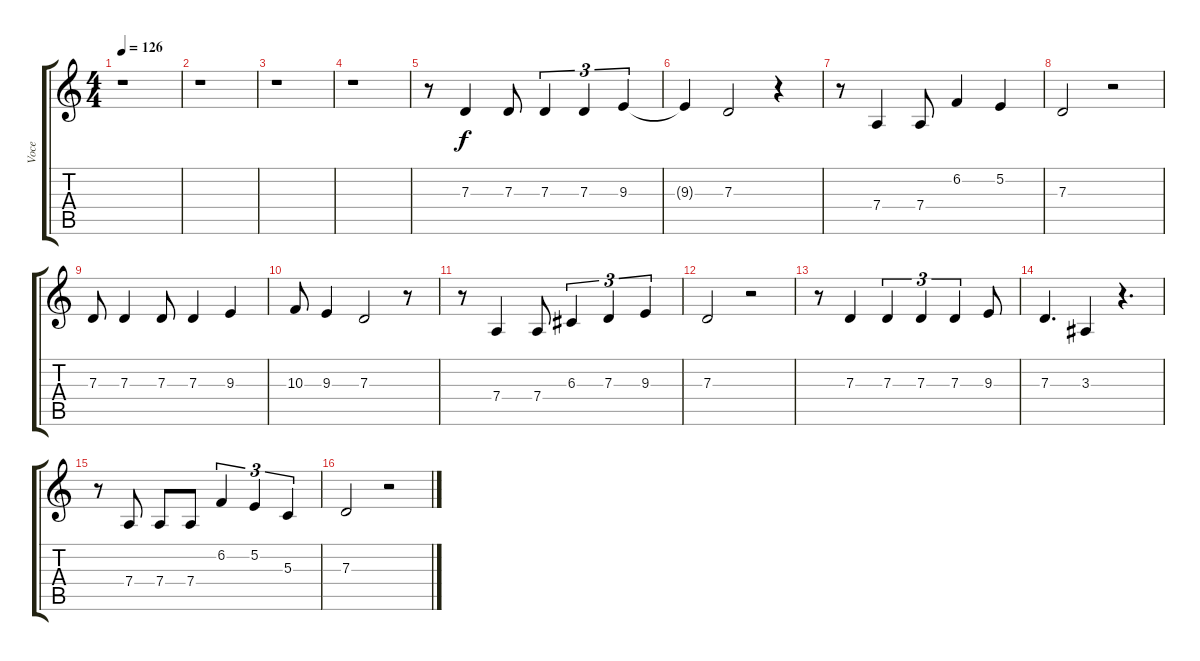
\track ("Voce" "Voce") {instrument altosax}
\staff {score tabs}
\tuning (E4 B3 G3 D3 A2 E2) {hide}
\ts (4 4)
\tempo 126
\clef g2
\ks c
r.1{dy f instrument altosax} |
r.1 |
r.1 |
r.1 |
r.8 7.3.4 7.3.8 7.3.4{tu (3 2)} 7.3.4{tu (3 2)} 9.3.4{tu (3 2)} |
9.3{t}.4 7.3.2 r.4 |
r.8 7.4.4 7.4.8 6.2.4 5.2.4 |
7.3.2 r.2 |
7.3.8 7.3.4 7.3.8 7.3.4 9.3.4 |
10.3.8 9.3.4 7.3.2 r.8 |
r.8 7.4.4 7.4.8 6.3.4{tu (3 2)} 7.3.4{tu (3 2)} 9.3.4{tu (3 2)} |
7.3.2 r.2 |
r.8 7.3.4 7.3.4{tu (3 2)} 7.3.4{tu (3 2)} 7.3.4{tu (3 2)} 9.3.8 |
7.3.4{d} 3.3.4 r.4{d} |
r.8 7.4.8 7.4.8 7.4.8 6.2.4{tu (3 2)} 5.2.4{tu (3 2)} 5.3.4{tu (3 2)} |
7.3.2 r.2
